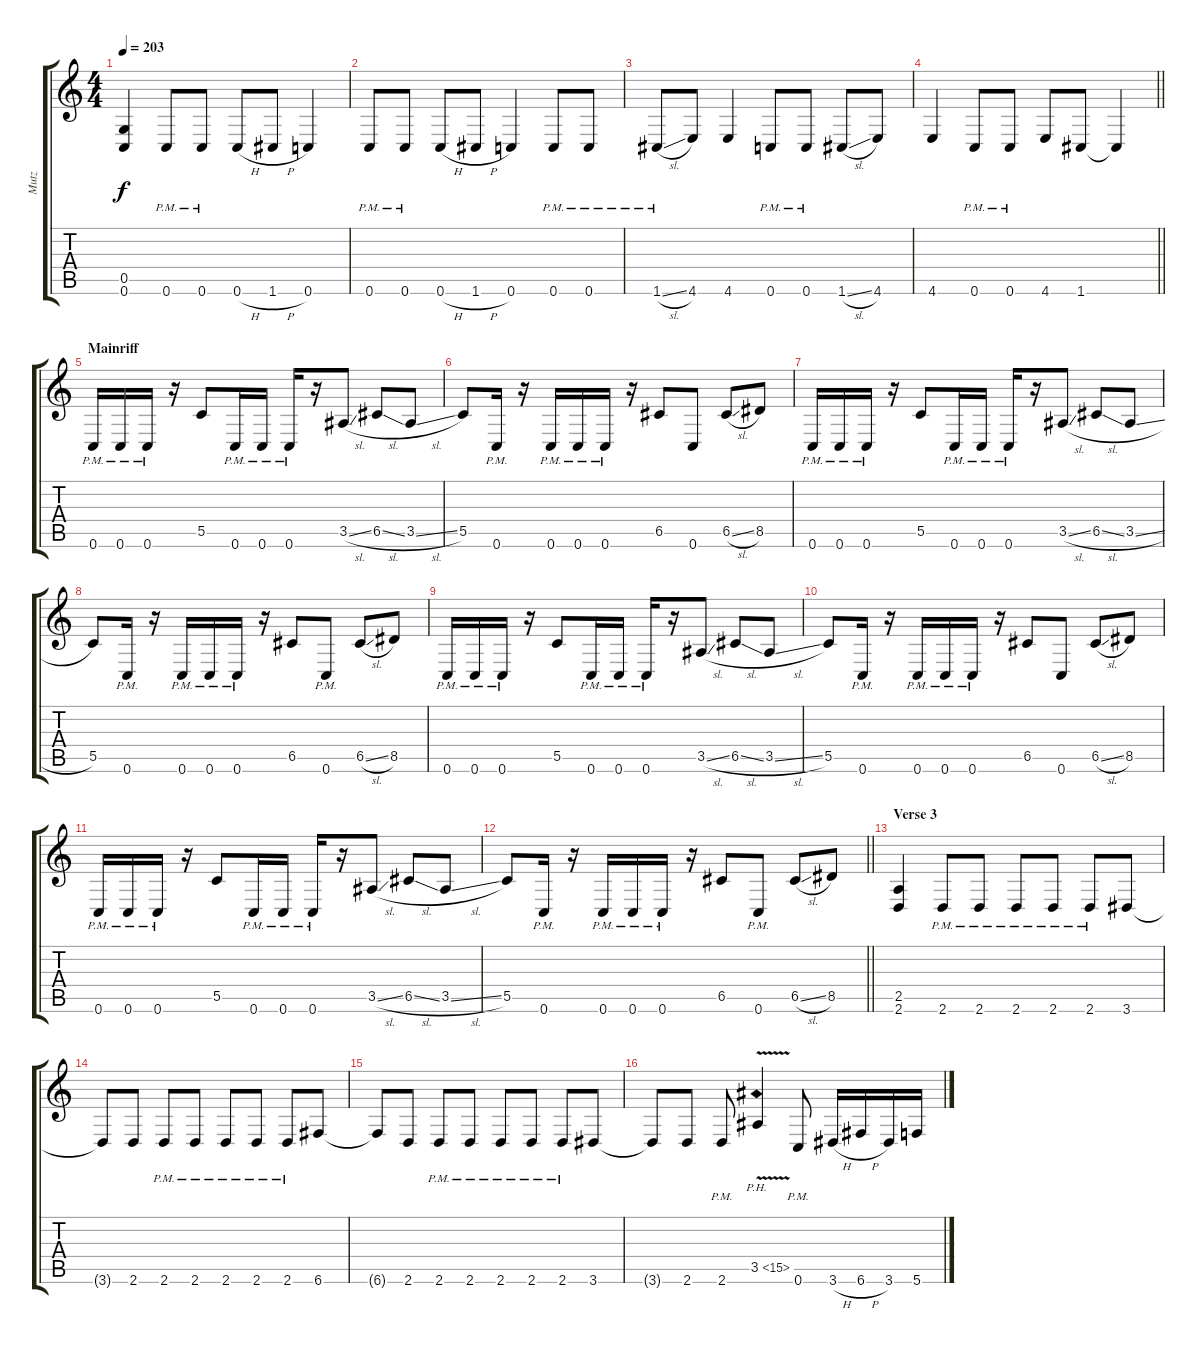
\track ("Mutz" "Mutz") {instrument distortionguitar}
\staff {score tabs}
\tuning (D4 A3 F3 C3 G2 C2) {hide}
\ts (4 4)
\tempo 203
\clef g2
\ks c
(0.5 0.6).4{dy f} 0.6{pm}.8 0.6{pm}.8 0.6{h}.8 1.6{h}.8 0.6.4 |
0.6{pm}.8 0.6{pm}.8 0.6{h}.8 1.6{h}.8 0.6.4 0.6{pm}.8 0.6{pm}.8 |
1.6{sl pm}.8 4.6.8 4.6.4 0.6{pm}.8 0.6{pm}.8 1.6{sl}.8 4.6.8 |
\barLineRight lightlight
4.6.4 0.6{pm}.8 0.6{pm}.8 4.6.8 1.6.8 1.6{t}.4 |
\section ("" "Mainriff")
0.6{pm}.16 0.6{pm}.16 0.6{pm}.16 r.16 5.5.8 0.6{pm}.16 0.6{pm}.16 0.6{pm}.16 r.16 3.5{sl}.8 6.5{sl}.8 3.5{sl}.8 |
5.5.8 0.6{pm}.16 r.16 0.6{pm}.16 0.6{pm}.16 0.6{pm}.16 r.16 6.5.8 0.6.8 6.5{sl}.8 8.5.8 |
0.6{pm}.16 0.6{pm}.16 0.6{pm}.16 r.16 5.5.8 0.6{pm}.16 0.6{pm}.16 0.6{pm}.16 r.16 3.5{sl}.8 6.5{sl}.8 3.5{sl}.8 |
5.5.8 0.6{pm}.16 r.16 0.6{pm}.16 0.6{pm}.16 0.6{pm}.16 r.16 6.5.8 0.6{pm}.8 6.5{sl}.8 8.5.8 |
0.6{pm}.16 0.6{pm}.16 0.6{pm}.16 r.16 5.5.8 0.6{pm}.16 0.6{pm}.16 0.6{pm}.16 r.16 3.5{sl}.8 6.5{sl}.8 3.5{sl}.8 |
5.5.8 0.6{pm}.16 r.16 0.6{pm}.16 0.6{pm}.16 0.6{pm}.16 r.16 6.5.8 0.6.8 6.5{sl}.8 8.5.8 |
0.6{pm}.16 0.6{pm}.16 0.6{pm}.16 r.16 5.5.8 0.6{pm}.16 0.6{pm}.16 0.6{pm}.16 r.16 3.5{sl}.8 6.5{sl}.8 3.5{sl}.8 |
\barLineRight lightlight
5.5.8 0.6{pm}.16 r.16 0.6{pm}.16 0.6{pm}.16 0.6{pm}.16 r.16 6.5.8 0.6{pm}.8 6.5{sl}.8 8.5.8 |
\section ("" "Verse 3")
(2.5 2.6).4 2.6{pm}.8 2.6{pm}.8 2.6{pm}.8 2.6{pm}.8 2.6{pm}.8 3.6.8 |
3.6{t}.8 2.6.8 2.6{pm}.8 2.6{pm}.8 2.6{pm}.8 2.6{pm}.8 2.6{pm}.8 6.6.8 |
6.6{t}.8 2.6.8 2.6{pm}.8 2.6{pm}.8 2.6{pm}.8 2.6{pm}.8 2.6{pm}.8 3.6.8 |
3.6{t}.8 2.6.8 2.6{pm}.8 3.5{ph 12 v}.4 0.6{pm}.8 3.6{h}.16 6.6{h}.16 3.6.16 5.6.16
